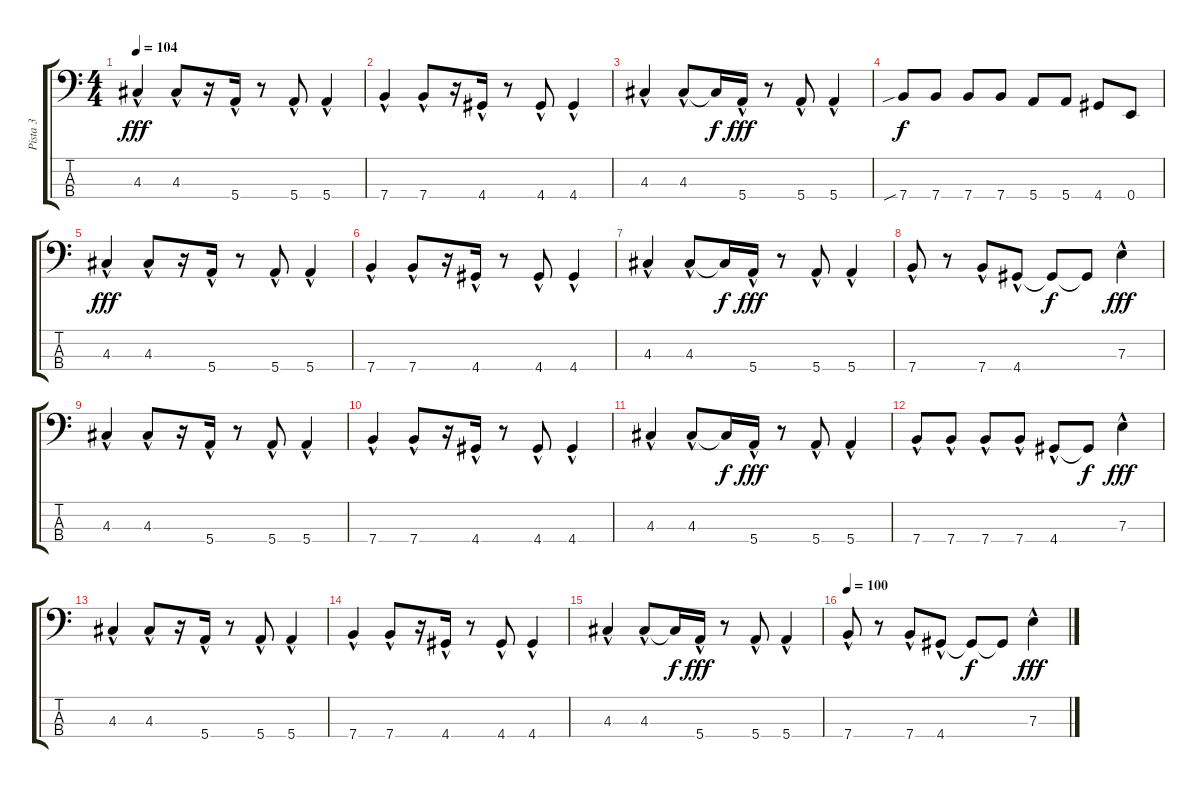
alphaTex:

\track ("Pista 3" "Pista 3") {instrument electricbassfinger}
\staff {score tabs}
\tuning (G2 D2 A1 E1) {hide}
\ts (4 4)
\tempo 104
\clef f4
\ks c
4.3{hac}.4{dy fff} 4.3{hac}.8 r.16 5.4{hac}.16 r.8 5.4{hac}.8 5.4{hac}.4 |
7.4{hac}.4 7.4{hac}.8 r.16 4.4{hac}.16 r.8 4.4{hac}.8 4.4{hac}.4 |
4.3{hac}.4 4.3{hac}.8 4.3{t}.16{dy f} 5.4{hac}.16{dy fff} r.8 5.4{hac}.8 5.4{hac}.4 |
7.4{sib}.8{dy f} 7.4.8 7.4.8 7.4.8 5.4.8 5.4.8 4.4.8 0.4.8 |
4.3{hac}.4{dy fff} 4.3{hac}.8 r.16 5.4{hac}.16 r.8 5.4{hac}.8 5.4{hac}.4 |
7.4{hac}.4 7.4{hac}.8 r.16 4.4{hac}.16 r.8 4.4{hac}.8 4.4{hac}.4 |
4.3{hac}.4 4.3{hac}.8 4.3{t}.16{dy f} 5.4{hac}.16{dy fff} r.8 5.4{hac}.8 5.4{hac}.4 |
7.4{hac}.8 r.8 7.4{hac}.8 4.4{hac}.8 4.4{t}.8{dy f} 4.4{t}.8 7.3{hac}.4{dy fff} |
4.3{hac}.4 4.3{hac}.8 r.16 5.4{hac}.16 r.8 5.4{hac}.8 5.4{hac}.4 |
7.4{hac}.4 7.4{hac}.8 r.16 4.4{hac}.16 r.8 4.4{hac}.8 4.4{hac}.4 |
4.3{hac}.4 4.3{hac}.8 4.3{t}.16{dy f} 5.4{hac}.16{dy fff} r.8 5.4{hac}.8 5.4{hac}.4 |
7.4{hac}.8 7.4{hac}.8 7.4{hac}.8 7.4{hac}.8 4.4{hac}.8 4.4{t}.8{dy f} 7.3{hac}.4{dy fff} |
4.3{hac}.4 4.3{hac}.8 r.16 5.4{hac}.16 r.8 5.4{hac}.8 5.4{hac}.4 |
7.4{hac}.4 7.4{hac}.8 r.16 4.4{hac}.16 r.8 4.4{hac}.8 4.4{hac}.4 |
4.3{hac}.4 4.3{hac}.8 4.3{t}.16{dy f} 5.4{hac}.16{dy fff} r.8 5.4{hac}.8 5.4{hac}.4 |
\tempo 100
7.4{hac}.8 r.8 7.4{hac}.8 4.4{hac}.8 4.4{t}.8{dy f} 4.4{t}.8 7.3{hac}.4{dy fff}
